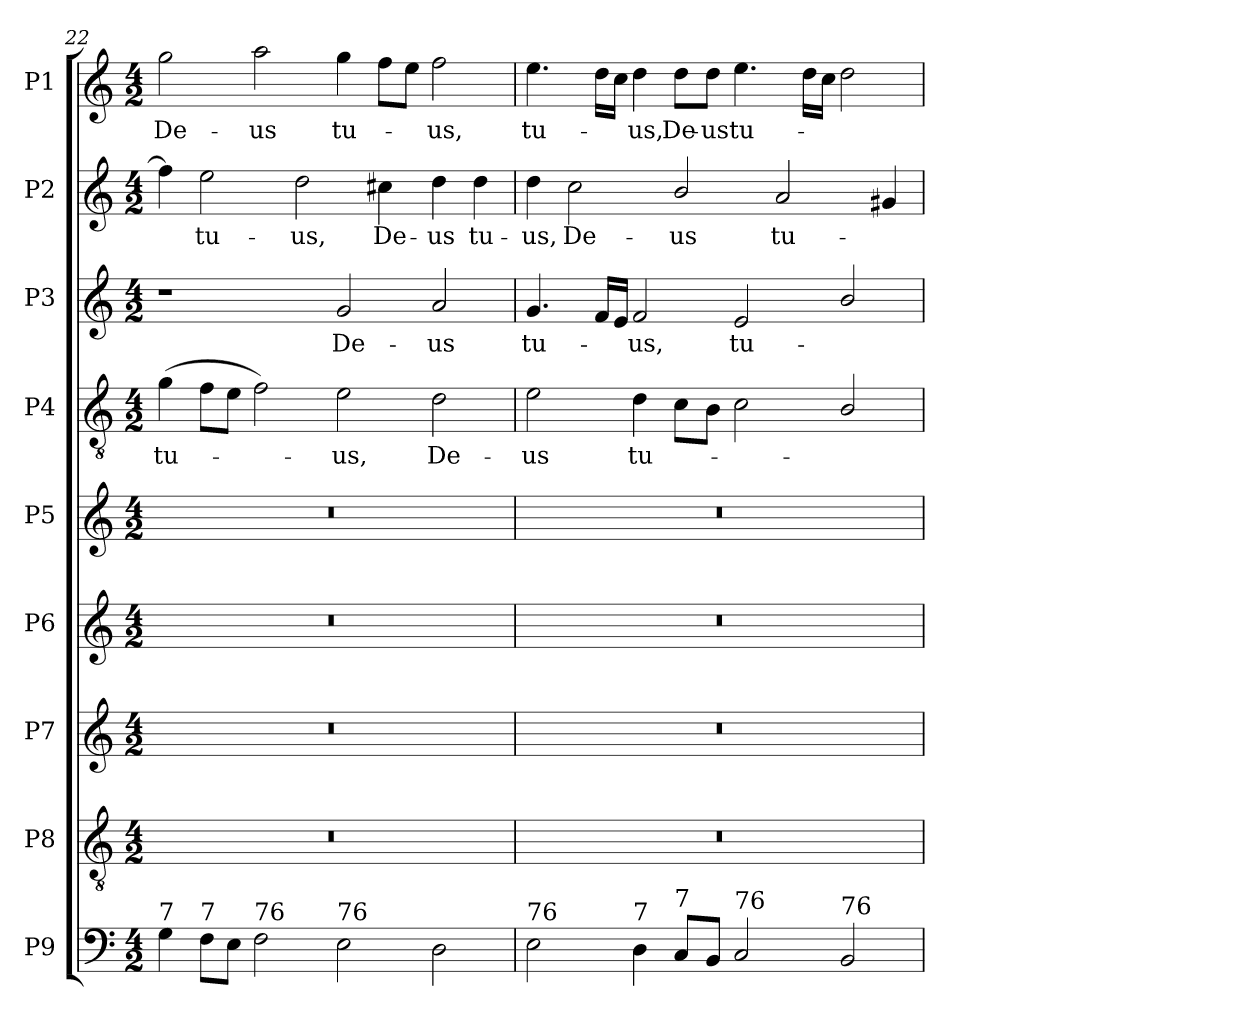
**kern	**kern	**kern	**kern	**kern	**kern	**text	**kern	**text	**kern	**text	**kern	**text
*part9	*part8	*part7	*part6	*part5	*part4	*part4	*part3	*part3	*part2	*part2	*part1	*part1
*staff9	*staff8	*staff7	*staff6	*staff5	*staff4	*staff4	*staff3	*staff3	*staff2	*staff2	*staff1	*staff1
*I"P9	*I"P8	*I"P7	*I"P6	*I"P5	*I"P4	*	*I"P3	*	*I"P2	*	*I"P1	*
*clefF4	*clefGv2	*clefG2	*clefG2	*clefG2	*clefGv2	*	*clefG2	*	*clefG2	*	*clefG2	*
*	*ITrd7c12	*	*	*	*ITrd7c12	*	*	*	*	*	*	*
*k[]	*k[]	*k[]	*k[]	*k[]	*k[]	*	*k[]	*	*k[]	*	*k[]	*
*C:	*C:	*C:	*C:	*C:	*C:	*	*C:	*	*C:	*	*C:	*
*M4/2	*M4/2	*M4/2	*M4/2	*M4/2	*M4/2	*	*M4/2	*	*M4/2	*	*M4/2	*
=22	=22	=22	=22	=22	=22	=22	=22	=22	=22	=22	=22	=22
!	!LO:N:vis=1	!LO:N:vis=1	!LO:N:vis=1	!LO:N:vis=1	!	!	!	!	!	!	!	!
!	!	!	!	!	!	!LO:LY:b:color=#000000	!	!	!	!	!	!
!LO:TX:a:t=7	!	!	!	!	!	!	!	!	!	!	!	!
!	!	!	!	!	!	!	!	!	!	!	!	!LO:LY:b:color=#000000
4Gi\	0r	0r	0r	0r	(4Gi\	tu-	1r	.	4ffi\]	.	2ggi\	De-
!LO:TX:a:t=7	!	!	!	!	!	!	!	!	!	!	!	!
!	!	!	!	!	!	!	!	!	!	!LO:LY:b:color=#000000	!	!
8Fi\L	.	.	.	.	8Fi\L	.	.	.	2eei\	tu-	.	.
8Ei\J	.	.	.	.	8Ei\J	.	.	.	.	.	.	.
!LO:TX:a:t=76	!	!	!	!	!	!	!	!	!	!	!	!
!	!	!	!	!	!	!	!	!	!	!	!	!LO:LY:b:color=#000000
2Fi\	.	.	.	.	2Fi\)	.	.	.	.	.	2aai\	-us
!	!	!	!	!	!	!	!	!	!	!LO:LY:b:color=#000000	!	!
.	.	.	.	.	.	.	.	.	2ddi\	-us,	.	.
!	!	!	!	!	!	!LO:LY:b:color=#000000	!	!	!	!	!	!
!	!	!	!	!	!	!	!	!LO:LY:b:color=#000000	!	!	!	!
!LO:TX:a:t=76	!	!	!	!	!	!	!	!	!	!	!	!
!	!	!	!	!	!	!	!	!	!	!	!	!LO:LY:b:color=#000000
2Ei\	.	.	.	.	2Ei\	-us,	2gi/	De-	.	.	4ggi\	tu-
!	!	!	!	!	!	!	!	!	!	!LO:LY:b:color=#000000	!	!
.	.	.	.	.	.	.	.	.	4cc#Xi\	De-	8ffi\L	.
.	.	.	.	.	.	.	.	.	.	.	8eei\J	.
!	!	!	!	!	!	!LO:LY:b:color=#000000	!	!	!	!	!	!
!	!	!	!	!	!	!	!	!LO:LY:b:color=#000000	!	!	!	!
!	!	!	!	!	!	!	!	!	!	!LO:LY:b:color=#000000	!	!
!	!	!	!	!	!	!	!	!	!	!	!	!LO:LY:b:color=#000000
2Di\	.	.	.	.	2Di\	De-	2ai/	-us	4ddi\	-us	2ffi\	-us,
!	!	!	!	!	!	!	!	!	!	!LO:LY:b:color=#000000	!	!
.	.	.	.	.	.	.	.	.	4ddi\	tu-	.	.
!!LO:PB:g=z
=23	=23	=23	=23	=23	=23	=23	=23	=23	=23	=23	=23	=23
!	!LO:N:vis=1	!LO:N:vis=1	!LO:N:vis=1	!LO:N:vis=1	!	!	!	!	!	!	!	!
!	!	!	!	!	!	!LO:LY:b:color=#000000	!	!	!	!	!	!
!	!	!	!	!	!	!	!	!LO:LY:b:color=#000000	!	!	!	!
!	!	!	!	!	!	!	!	!	!	!LO:LY:b:color=#000000	!	!
!LO:TX:a:t=76	!	!	!	!	!	!	!	!	!	!	!	!
!	!	!	!	!	!	!	!	!	!	!	!	!LO:LY:b:color=#000000
2Ei\	0r	0r	0r	0r	2Ei\	-us	4.gi/	tu-	4ddi\	-us,	4.eei\	tu-
!	!	!	!	!	!	!	!	!	!	!LO:LY:b:color=#000000	!	!
.	.	.	.	.	.	.	.	.	2cci\	De-	.	.
.	.	.	.	.	.	.	16fi/LL	.	.	.	16ddi\LL	.
.	.	.	.	.	.	.	16ei/JJ	.	.	.	16cci\JJ	.
!	!	!	!	!	!	!LO:LY:b:color=#000000	!	!	!	!	!	!
!	!	!	!	!	!	!	!	!LO:LY:b:color=#000000	!	!	!	!
!LO:TX:a:t=7	!	!	!	!	!	!	!	!	!	!	!	!
!	!	!	!	!	!	!	!	!	!	!	!	!LO:LY:b:color=#000000
4Di\	.	.	.	.	4Di\	tu-	2fi/	-us,	.	.	4ddi\	-us,
!	!	!	!	!	!	!	!	!	!	!LO:LY:b:color=#000000	!	!
!LO:TX:a:t=7	!	!	!	!	!	!	!	!	!	!	!	!
!	!	!	!	!	!	!	!	!	!	!	!	!LO:LY:b:color=#000000
8Ci/L	.	.	.	.	8Ci\L	.	.	.	2bi/	-us	8ddi\L	De-
!	!	!	!	!	!	!	!	!	!	!	!	!LO:LY:b:color=#000000
8BBi/J	.	.	.	.	8BBi\J	.	.	.	.	.	8ddi\J	-us
!	!	!	!	!	!	!	!	!LO:LY:b:color=#000000	!	!	!	!
!LO:TX:a:t=76	!	!	!	!	!	!	!	!	!	!	!	!
!	!	!	!	!	!	!	!	!	!	!	!	!LO:LY:b:color=#000000
2Ci/	.	.	.	.	2Ci\	.	2ei/	tu-	.	.	4.eei\	tu-
!	!	!	!	!	!	!	!	!	!	!LO:LY:b:color=#000000	!	!
.	.	.	.	.	.	.	.	.	2ai/	tu-	.	.
.	.	.	.	.	.	.	.	.	.	.	16ddi\LL	.
.	.	.	.	.	.	.	.	.	.	.	16cci\JJ	.
!LO:TX:a:t=76	!	!	!	!	!	!	!	!	!	!	!	!
2BBi/	.	.	.	.	2BBi/	.	2bi/	.	.	.	2ddi\	.
.	.	.	.	.	.	.	.	.	4g#Xi/	.	.	.
=	=	=	=	=	=	=	=	=	=	=	=	=
*-	*-	*-	*-	*-	*-	*-	*-	*-	*-	*-	*-	*-
